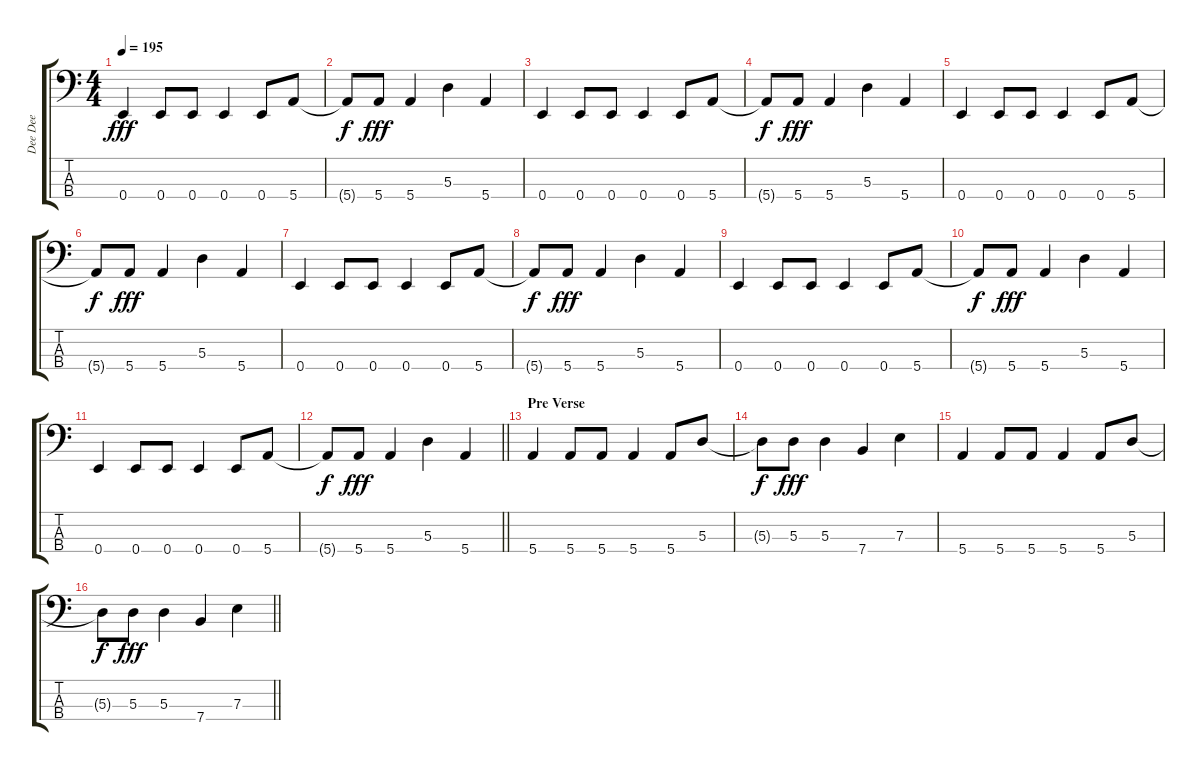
\track ("Dee Dee" "Dee Dee") {instrument electricbasspick}
\staff {score tabs}
\tuning (G2 D2 A1 E1) {hide}
\ts (4 4)
\tempo 195
\clef f4
\ks c
0.4.4{dy fff instrument electricbasspick} 0.4.8 0.4.8 0.4.4 0.4.8 5.4.8 |
5.4{t}.8{dy f} 5.4.8{dy fff} 5.4.4 5.3.4 5.4.4 |
0.4.4 0.4.8 0.4.8 0.4.4 0.4.8 5.4.8 |
5.4{t}.8{dy f} 5.4.8{dy fff} 5.4.4 5.3.4 5.4.4 |
0.4.4 0.4.8 0.4.8 0.4.4 0.4.8 5.4.8 |
5.4{t}.8{dy f} 5.4.8{dy fff} 5.4.4 5.3.4 5.4.4 |
0.4.4 0.4.8 0.4.8 0.4.4 0.4.8 5.4.8 |
5.4{t}.8{dy f} 5.4.8{dy fff} 5.4.4 5.3.4 5.4.4 |
0.4.4 0.4.8 0.4.8 0.4.4 0.4.8 5.4.8 |
5.4{t}.8{dy f} 5.4.8{dy fff} 5.4.4 5.3.4 5.4.4 |
0.4.4 0.4.8 0.4.8 0.4.4 0.4.8 5.4.8 |
\barLineRight lightlight
5.4{t}.8{dy f} 5.4.8{dy fff} 5.4.4 5.3.4 5.4.4 |
\section ("" "Pre Verse")
5.4.4 5.4.8 5.4.8 5.4.4 5.4.8 5.3.8 |
5.3{t}.8{dy f} 5.3.8{dy fff} 5.3.4 7.4.4 7.3.4 |
5.4.4 5.4.8 5.4.8 5.4.4 5.4.8 5.3.8 |
\barLineRight lightlight
5.3{t}.8{dy f} 5.3.8{dy fff} 5.3.4 7.4.4 7.3.4
